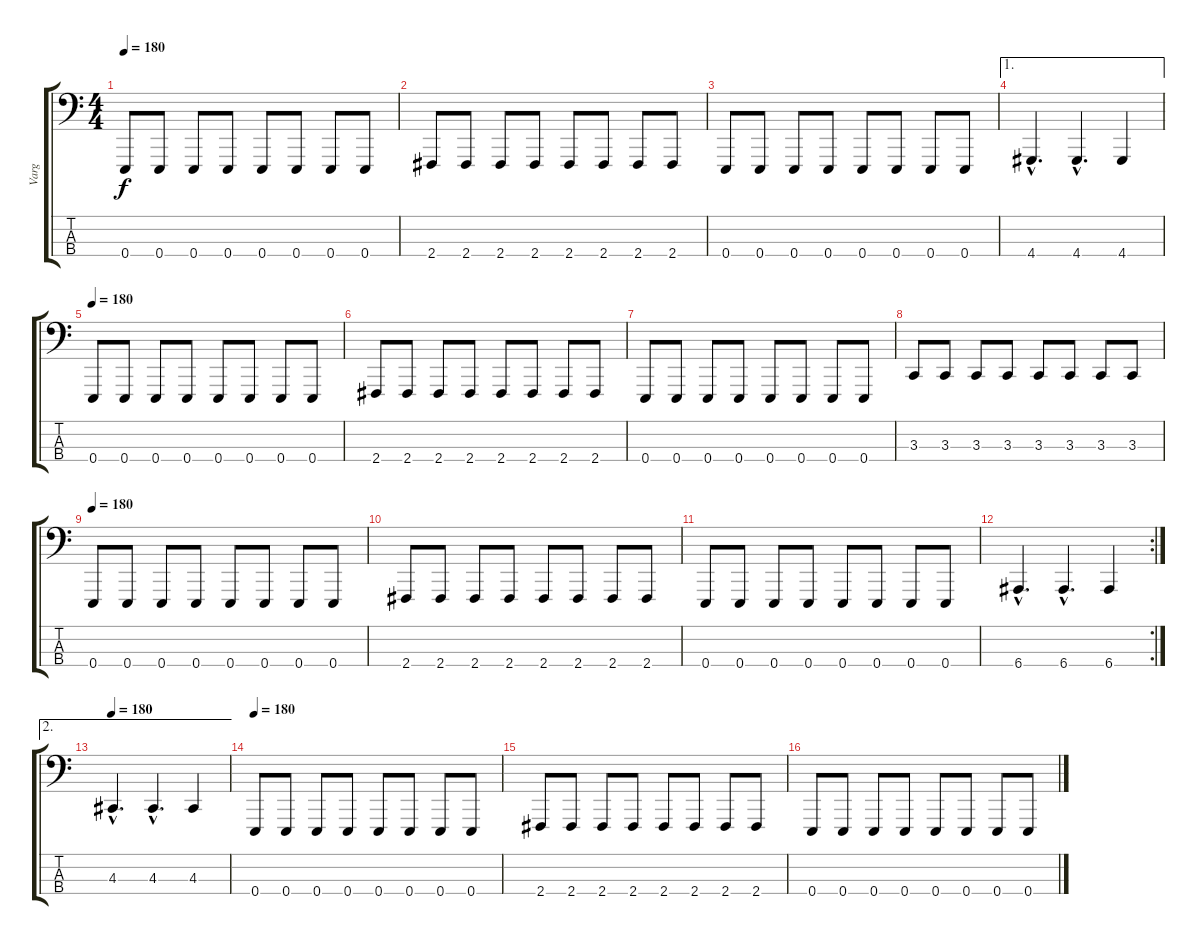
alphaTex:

\track ("Varg" "Varg") {instrument synthbrass1}
\staff {score tabs}
\tuning (G2 D2 A1 E1) {hide}
\ts (4 4)
\tempo 180
\clef f4
\ks c
0.4.8{dy f} 0.4.8 0.4.8 0.4.8 0.4.8 0.4.8 0.4.8 0.4.8 |
2.4.8 2.4.8 2.4.8 2.4.8 2.4.8 2.4.8 2.4.8 2.4.8 |
0.4.8 0.4.8 0.4.8 0.4.8 0.4.8 0.4.8 0.4.8 0.4.8 |
\ae 1
4.4{hac}.4{d} 4.4{hac}.4{d} 4.4.4 |
\tempo 180
0.4.8 0.4.8 0.4.8 0.4.8 0.4.8 0.4.8 0.4.8 0.4.8 |
2.4.8 2.4.8 2.4.8 2.4.8 2.4.8 2.4.8 2.4.8 2.4.8 |
0.4.8 0.4.8 0.4.8 0.4.8 0.4.8 0.4.8 0.4.8 0.4.8 |
3.3.8 3.3.8 3.3.8 3.3.8 3.3.8 3.3.8 3.3.8 3.3.8 |
\tempo 180
0.4.8 0.4.8 0.4.8 0.4.8 0.4.8 0.4.8 0.4.8 0.4.8 |
2.4.8 2.4.8 2.4.8 2.4.8 2.4.8 2.4.8 2.4.8 2.4.8 |
0.4.8 0.4.8 0.4.8 0.4.8 0.4.8 0.4.8 0.4.8 0.4.8 |
\rc 2
6.4{hac}.4{d} 6.4{hac}.4{d} 6.4.4 |
\ae 2
\tempo 180
4.3{hac}.4{d} 4.3{hac}.4{d} 4.3.4 |
\tempo 180
0.4.8 0.4.8 0.4.8 0.4.8 0.4.8 0.4.8 0.4.8 0.4.8 |
2.4.8 2.4.8 2.4.8 2.4.8 2.4.8 2.4.8 2.4.8 2.4.8 |
0.4.8 0.4.8 0.4.8 0.4.8 0.4.8 0.4.8 0.4.8 0.4.8
